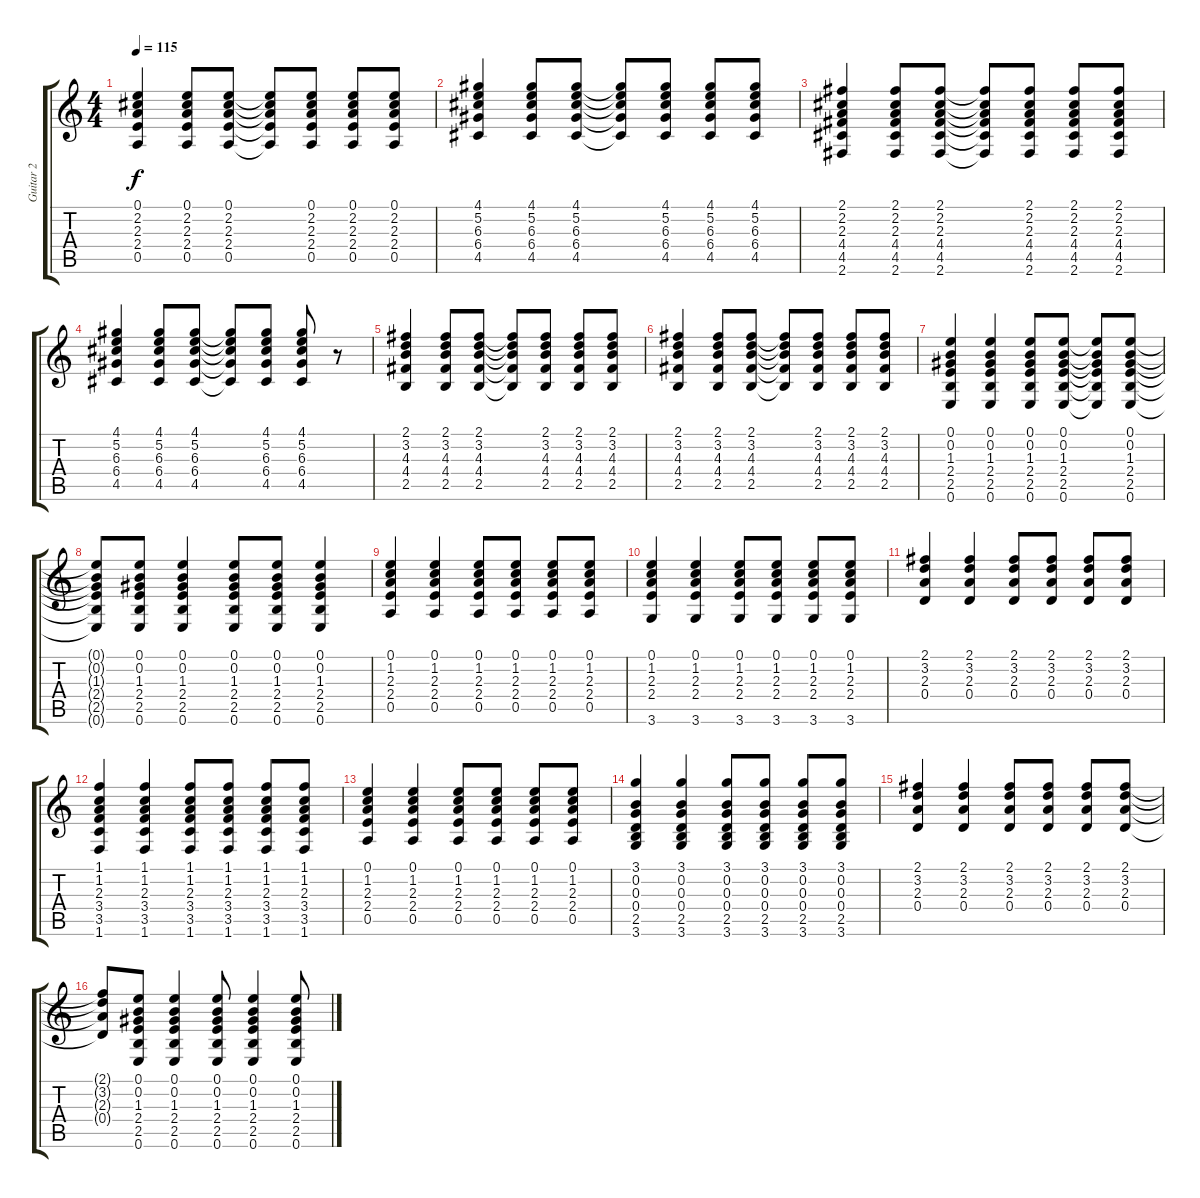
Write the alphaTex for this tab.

\track ("Guitar 2" "Guitar 2") {instrument acousticguitarsteel}
\staff {score tabs}
\tuning (E4 B3 G3 D3 A2 E2) {hide}
\ts (4 4)
\tempo 115
\clef g2
\ks c
(0.1 2.2 2.3 2.4 0.5).4{dy f} (0.1 2.2 2.3 2.4 0.5).8 (0.1 2.2 2.3 2.4 0.5).8 (0.1{t} 2.2{t} 2.3{t} 2.4{t} 0.5{t}).8 (0.1 2.2 2.3 2.4 0.5).8 (0.1 2.2 2.3 2.4 0.5).8 (0.1 2.2 2.3 2.4 0.5).8 |
(4.1 5.2 6.3 6.4 4.5).4 (4.1 5.2 6.3 6.4 4.5).8 (4.1 5.2 6.3 6.4 4.5).8 (4.1{t} 5.2{t} 6.3{t} 6.4{t} 4.5{t}).8 (4.1 5.2 6.3 6.4 4.5).8 (4.1 5.2 6.3 6.4 4.5).8 (4.1 5.2 6.3 6.4 4.5).8 |
(2.1 2.2 2.3 4.4 4.5 2.6).4 (2.1 2.2 2.3 4.4 4.5 2.6).8 (2.1 2.2 2.3 4.4 4.5 2.6).8 (2.1{t} 2.2{t} 2.3{t} 4.4{t} 4.5{t} 2.6{t}).8 (2.1 2.2 2.3 4.4 4.5 2.6).8 (2.1 2.2 2.3 4.4 4.5 2.6).8 (2.1 2.2 2.3 4.4 4.5 2.6).8 |
(4.1 5.2 6.3 6.4 4.5).4 (4.1 5.2 6.3 6.4 4.5).8 (4.1 5.2 6.3 6.4 4.5).8 (4.1{t} 5.2{t} 6.3{t} 6.4{t} 4.5{t}).8 (4.1 5.2 6.3 6.4 4.5).8 (4.1 5.2 6.3 6.4 4.5).8 r.8 |
(2.1 3.2 4.3 4.4 2.5).4 (2.1 3.2 4.3 4.4 2.5).8 (2.1 3.2 4.3 4.4 2.5).8 (2.1{t} 3.2{t} 4.3{t} 4.4{t} 2.5{t}).8 (2.1 3.2 4.3 4.4 2.5).8 (2.1 3.2 4.3 4.4 2.5).8 (2.1 3.2 4.3 4.4 2.5).8 |
(2.1 3.2 4.3 4.4 2.5).4 (2.1 3.2 4.3 4.4 2.5).8 (2.1 3.2 4.3 4.4 2.5).8 (2.1{t} 3.2{t} 4.3{t} 4.4{t} 2.5{t}).8 (2.1 3.2 4.3 4.4 2.5).8 (2.1 3.2 4.3 4.4 2.5).8 (2.1 3.2 4.3 4.4 2.5).8 |
(0.1 0.2 1.3 2.4 2.5 0.6).4 (0.1 0.2 1.3 2.4 2.5 0.6).4 (0.1 0.2 1.3 2.4 2.5 0.6).8 (0.1 0.2 1.3 2.4 2.5 0.6).8 (0.1{t} 0.2{t} 1.3{t} 2.4{t} 2.5{t} 0.6{t}).8 (0.1 0.2 1.3 2.4 2.5 0.6).8 |
(0.1{t} 0.2{t} 1.3{t} 2.4{t} 2.5{t} 0.6{t}).8 (0.1 0.2 1.3 2.4 2.5 0.6).8 (0.1 0.2 1.3 2.4 2.5 0.6).4 (0.1 0.2 1.3 2.4 2.5 0.6).8 (0.1 0.2 1.3 2.4 2.5 0.6).8 (0.1 0.2 1.3 2.4 2.5 0.6).4 |
(0.1 1.2 2.3 2.4 0.5).4 (0.1 1.2 2.3 2.4 0.5).4 (0.1 1.2 2.3 2.4 0.5).8 (0.1 1.2 2.3 2.4 0.5).8 (0.1 1.2 2.3 2.4 0.5).8 (0.1 1.2 2.3 2.4 0.5).8 |
(0.1 1.2 2.3 2.4 3.6).4 (0.1 1.2 2.3 2.4 3.6).4 (0.1 1.2 2.3 2.4 3.6).8 (0.1 1.2 2.3 2.4 3.6).8 (0.1 1.2 2.3 2.4 3.6).8 (0.1 1.2 2.3 2.4 3.6).8 |
(2.1 3.2 2.3 0.4).4 (2.1 3.2 2.3 0.4).4 (2.1 3.2 2.3 0.4).8 (2.1 3.2 2.3 0.4).8 (2.1 3.2 2.3 0.4).8 (2.1 3.2 2.3 0.4).8 |
(1.1 1.2 2.3 3.4 3.5 1.6).4 (1.1 1.2 2.3 3.4 3.5 1.6).4 (1.1 1.2 2.3 3.4 3.5 1.6).8 (1.1 1.2 2.3 3.4 3.5 1.6).8 (1.1 1.2 2.3 3.4 3.5 1.6).8 (1.1 1.2 2.3 3.4 3.5 1.6).8 |
(0.1 1.2 2.3 2.4 0.5).4 (0.1 1.2 2.3 2.4 0.5).4 (0.1 1.2 2.3 2.4 0.5).8 (0.1 1.2 2.3 2.4 0.5).8 (0.1 1.2 2.3 2.4 0.5).8 (0.1 1.2 2.3 2.4 0.5).8 |
(3.1 0.2 0.3 0.4 2.5 3.6).4 (3.1 0.2 0.3 0.4 2.5 3.6).4 (3.1 0.2 0.3 0.4 2.5 3.6).8 (3.1 0.2 0.3 0.4 2.5 3.6).8 (3.1 0.2 0.3 0.4 2.5 3.6).8 (3.1 0.2 0.3 0.4 2.5 3.6).8 |
(2.1 3.2 2.3 0.4).4 (2.1 3.2 2.3 0.4).4 (2.1 3.2 2.3 0.4).8 (2.1 3.2 2.3 0.4).8 (2.1 3.2 2.3 0.4).8 (2.1 3.2 2.3 0.4).8 |
(2.1{t} 3.2{t} 2.3{t} 0.4{t}).8 (0.1 0.2 1.3 2.4 2.5 0.6).8 (0.1 0.2 1.3 2.4 2.5 0.6).4 (0.1 0.2 1.3 2.4 2.5 0.6).8 (0.1 0.2 1.3 2.4 2.5 0.6).4 (0.1 0.2 1.3 2.4 2.5 0.6).8
